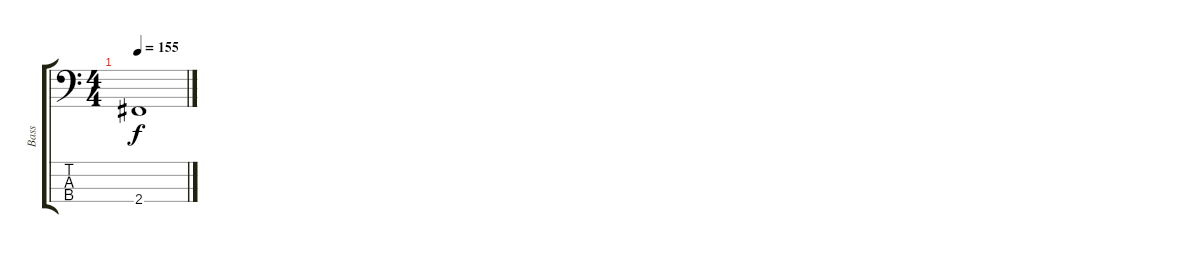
\track ("Bass" "Bass") {instrument electricbassfinger}
\staff {score tabs}
\tuning (G2 D2 A1 E1) {hide}
\ts (4 4)
\tempo 155
\clef f4
\ks c
2.4.1{dy f}
